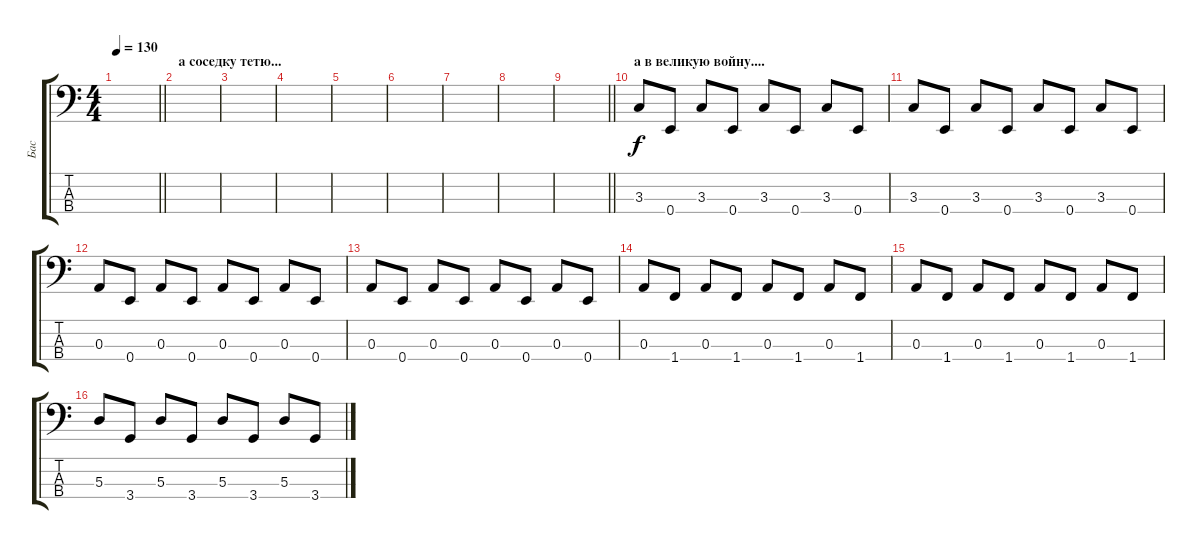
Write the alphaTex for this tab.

\track ("Бас" "Бас") {instrument electricbassfinger}
\staff {score tabs}
\tuning (G2 D2 A1 E1) {hide}
\ts (4 4)
\tempo 130
\clef f4
\barLineRight lightlight
\ks c
|
\section ("" "а соседку тетю...")
|
|
|
|
|
|
|
\barLineRight lightlight
|
\section ("" "а в великую войну....")
3.3.8 0.4.8 3.3.8 0.4.8 3.3.8 0.4.8 3.3.8 0.4.8 |
3.3.8 0.4.8 3.3.8 0.4.8 3.3.8 0.4.8 3.3.8 0.4.8 |
0.3.8 0.4.8 0.3.8 0.4.8 0.3.8 0.4.8 0.3.8 0.4.8 |
0.3.8 0.4.8 0.3.8 0.4.8 0.3.8 0.4.8 0.3.8 0.4.8 |
0.3.8 1.4.8 0.3.8 1.4.8 0.3.8 1.4.8 0.3.8 1.4.8 |
0.3.8 1.4.8 0.3.8 1.4.8 0.3.8 1.4.8 0.3.8 1.4.8 |
5.3.8 3.4.8 5.3.8 3.4.8 5.3.8 3.4.8 5.3.8 3.4.8
